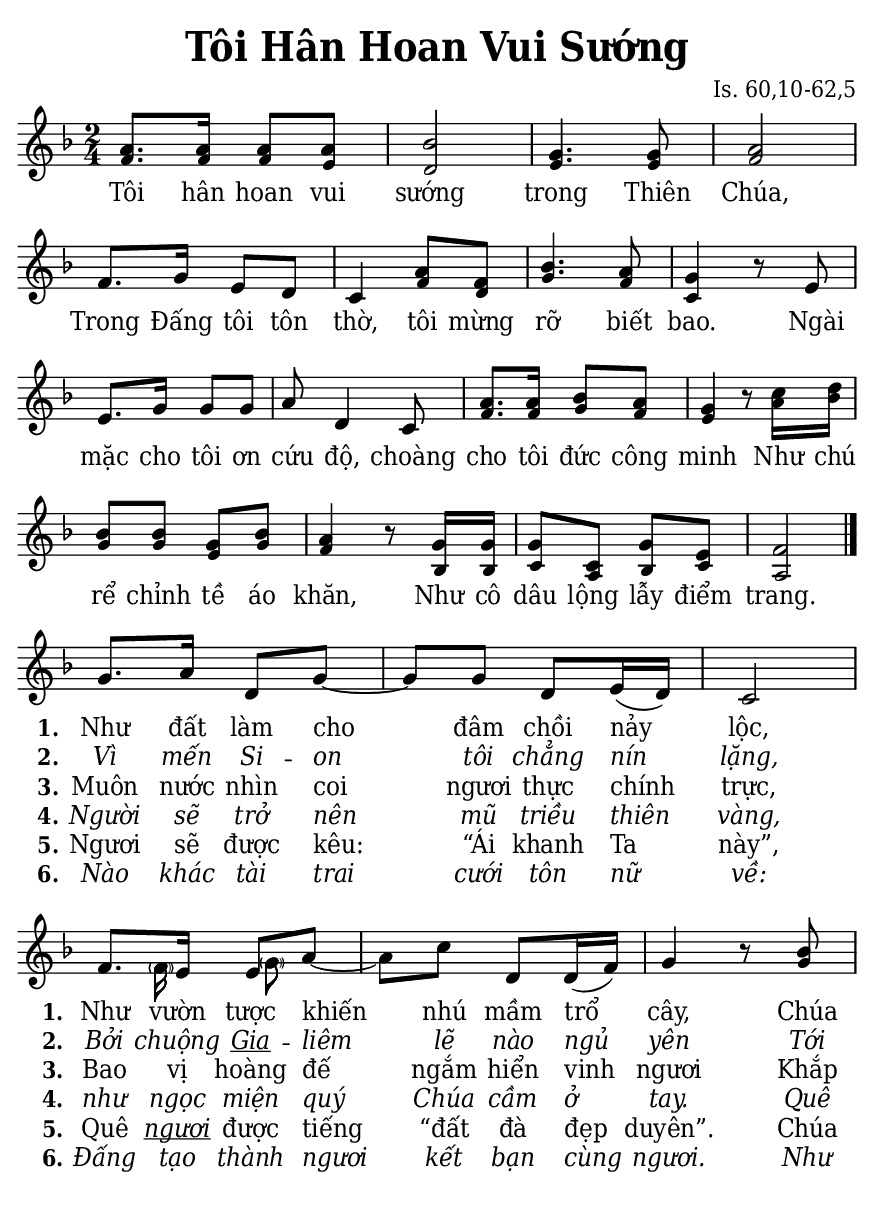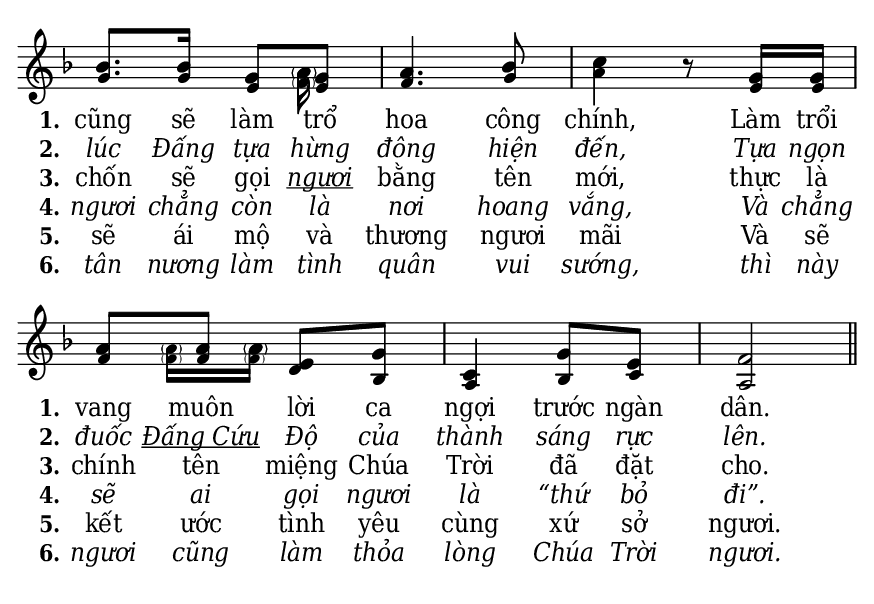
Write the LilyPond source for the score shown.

% Cài đặt chung\
\version "2.22.1"
\include "english.ly"

\header {
  title = \markup { \fontsize #1 "Tôi Hân Hoan Vui Sướng" }
  composer = "Is. 60,10-62,5"
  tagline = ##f
}

% Nhạc phiên khúc
nhacPhienKhucSop = \relative c'' {
  \autoPageBreaksOff
  a8. a16 a8 a |
  bf2 |
  g4. g8 |
  a2 |
  f8. g16 e8 d |
  c4 a'8 f |
  bf4. a8 |
  g4 r8 e |
  e8. g16 g8 g |
  a d,4 c8 |
  a'8. a16 bf8 a |
  g4 r8 c16 d |
  bf8 bf g bf |
  a4 r8 g16 g |
  g8 c, g' e |
  f2 \bar "|." \break
  
  g8. a16 d,8 g ~ |
  g g d e16 (d) |
  c2 |
  f8.
  <<
    {
      \voiceOne
      e16
    }
    \new Voice = "beSop" {
      \voiceTwo
      \stemDown
      \once \override NoteColumn.force-hshift = #-1.2
      \parenthesize
      f16
    }
  >>
  \oneVoice
  <<
    {
      \voiceOne
      e8
    }
    \new Voice = "beSop" {
      \voiceTwo
      \stemDown
      \once \override NoteColumn.force-hshift = #1.6
      \parenthesize
      g8
    }
  >>
  \oneVoice
  a ~ |
  a c d, d16 (f) |
  g4 r8 bf |
  
  \pageBreak
  
  bf8. bf16 g8
  <<
    {
      \voiceOne
      g8
    }
    \new Voice = "beSop" {
      \voiceTwo
      \stemDown
      \once \override NoteColumn.force-hshift = #-1.2
      \parenthesize
      a8
    }
  >>
  \oneVoice
  a4. bf8 |
  c4 r8 g16 g |
  a8
  <<
    {
      \voiceOne
      a8
    }
    \new Voice = "splitpart" {
      \voiceTwo
      \once \override NoteColumn.force-hshift = #-2.7
      \tweak font-size #-2
      \parenthesize
      a16
      \once \override NoteColumn.force-hshift = #0.5
      %\tweak font-size #-2
      \parenthesize
      a16
    }
  >>
  \oneVoice
  e8 g |
  c,4 g'8 e |
  f2 \bar "||"
}

nhacPhienKhucAlto = \relative c' {
  f8. f16 f8 e |
  d2 |
  e4. e8 |
  f2 |
  f8. g16 e8 d |
  c4 f8 d |
  g4. f8 |
  c4 r8 e |
  e8. g16 g8 g |
  a d,4 c8 |
  f8. f16 g8 f |
  e4 r8 a16 bf |
  g8 g e g |
  f4 r8 bf,16 bf |
  c8 a bf c |
  a2 |
  
  g'8. a16 d,8 g ~ |
  g g d e16 (d) |
  c2 |
  f8.
  <<
    {
      \voiceOne
      e16
    }
    \new Voice = "beSop" {
      \voiceTwo
      \stemDown
      \once \override NoteColumn.force-hshift = #-1.2
      \parenthesize
      f16
    }
  >>
  \oneVoice
  <<
    {
      \voiceOne
      e8
    }
    \new Voice = "beSop" {
      \voiceTwo
      \stemDown
      \once \override NoteColumn.force-hshift = #1.6
      \parenthesize
      g8
    }
  >>
  \oneVoice
  a ~ |
  a c d, d16 (f) |
  g4 r8 g |
  g8. g16 e8
  <<
    {
      \voiceOne
      e8
    }
    \new Voice = "beSop" {
      \voiceTwo
      \stemDown
      \once \override NoteColumn.force-hshift = #-1.2
      \parenthesize
      f8
    }
  >>
  \oneVoice
  f4. g8 |
  a4 r8 e16 e |
  f8
  <<
    {
      \voiceOne
      f8
    }
    \new Voice = "splitpart" {
      \voiceTwo
      \once \override Beam.transparent = ##t
      \once \override Stem.transparent = ##t
      \once \override NoteColumn.force-hshift = #-2.7
      \tweak font-size #-2
      \parenthesize
      f16
      \once \override Beam.transparent = ##t
      \once \override Stem.transparent = ##t
      \once \override NoteColumn.force-hshift = #0.5
      \tweak font-size #-2
      \parenthesize
      f16
    }
  >>
  \oneVoice
  d8 bf |
  a4 bf8 c |
  a2
}

% Lời phiên khúc
loiPhienKhucSop = \lyrics {
  %\set stanza = "ĐK:"
  Tôi hân hoan vui sướng trong Thiên Chúa,
  Trong Đấng tôi tôn thờ,
  tôi mừng rỡ biết bao.
  Ngài mặc cho tôi ơn cứu độ,
  choàng cho tôi đức công minh
  Như chú rể chỉnh tề áo khăn,
  Như cô dâu lộng lẫy điểm trang.
  <<
    {
      \set stanza = "1."
      Như đất làm cho đâm chồi nảy lộc,
      Như vườn tược khiến nhú mầm trổ cây,
      Chúa cũng sẽ làm trổ hoa công chính,
      Làm trổi vang muôn lời ca ngợi trước ngàn dân.
    }
    \new Lyrics {
	    \set associatedVoice = "beSop"
	    \set stanza = "2."
      \override Lyrics.LyricText.font-shape = #'italic
	    Vì mến Si -- on tôi chẳng nín lặng,
	    Bởi chuộng \markup { \italic \underline "Gia" }
	    -- liêm lẽ nào ngủ yên
	    Tới lúc Đấng tựa hừng đông hiện đến,
	    Tựa ngọn đuốc \markup { \italic \underline "Đấng Cứu" } Độ
	    của thành sáng rực lên.
    }
    \new Lyrics {
	    \set associatedVoice = "beSop"
	    \set stanza = "3."
	    Muôn nước nhìn coi ngươi thực chính trực,
	    Bao vị hoàng đế ngắm hiển vinh ngươi
	    Khắp chốn sẽ gọi
	    \markup { \italic \underline "ngươi" } bằng tên mới,
	    thực là chính tên miệng Chúa Trời đã đặt cho.
    }
    \new Lyrics {
	    \set associatedVoice = "beSop"
	    \set stanza = "4."
      \override Lyrics.LyricText.font-shape = #'italic
	    Người sẽ trở nên mũ triều thiên vàng,
	    như ngọc miện quý Chúa cầm ở tay.
	    Quê ngươi chẳng còn là nơi hoang vắng,
	    Và chẳng sẽ ai gọi ngươi là “thứ bỏ đi”.
    }
    \new Lyrics {
	    \set associatedVoice = "beSop"
	    \set stanza = "5."
	    Ngươi sẽ được kêu: “Ái khanh Ta này”,
	    Quê \markup { \italic \underline "ngươi" }
	    được tiếng “đất đà đẹp duyên”.
	    Chúa sẽ ái mộ và thương ngươi mãi
	    Và sẽ kết ước tình yêu cùng xứ sở ngươi.
    }
    \new Lyrics {
	    \set associatedVoice = "beSop"
	    \set stanza = "6."
      \override Lyrics.LyricText.font-shape = #'italic
	    Nào khác tài trai cưới tôn nữ về:
	    Đấng tạo thành ngươi kết bạn cùng ngươi.
	    Như tân nương làm tình quân vui sướng,
	    thì này ngươi cũng làm thỏa lòng Chúa Trời ngươi.
    }
  >>
}

% Dàn trang
\paper {
  #(set-paper-size "a5")
  top-margin = 3\mm
  bottom-margin = 3\mm
  left-margin = 3\mm
  right-margin = 3\mm
  indent = #0
  #(define fonts
	 (make-pango-font-tree "Deja Vu Serif Condensed"
	 		       "Deja Vu Serif Condensed"
			       "Deja Vu Serif Condensed"
			       (/ 20 20)))
  print-page-number = ##f
  ragged-bottom = ##t
  system-system-spacing = #'((basic-distance . 0.1) (padding . 3))
}

TongNhip = {
  \key f \major \time 2/4
  \set Timing.beamExceptions = #'()
  \set Timing.baseMoment = #(ly:make-moment 1/4)
}

% mã nguồn cho những chức năng chưa hỗ trợ trong phiên bản lilypond hiện tại
% cung cấp bởi cộng đồng lilypond khi gửi email đến lilypond-user@gnu.org
% Đổi kích thước nốt cho bè phụ
notBePhu =
#(define-music-function (font-size music) (number? ly:music?)
   (for-some-music
     (lambda (m)
       (if (music-is-of-type? m 'rhythmic-event)
           (begin
             (set! (ly:music-property m 'tweaks)
                   (cons `(font-size . ,font-size)
                         (ly:music-property m 'tweaks)))
             #t)
           #f))
     music)
   music)

% in số phiên khúc trên mỗi dòng
#(define (add-grob-definition grob-name grob-entry)
    (set! all-grob-descriptions
          (cons ((@@ (lily) completize-grob-entry)
                 (cons grob-name grob-entry))
                all-grob-descriptions)))

#(add-grob-definition
   'StanzaNumberSpanner
   `((direction . ,LEFT)
     (font-series . bold)
     (padding . 1)
     (side-axis . ,X)
     (stencil . ,ly:text-interface::print)
     (X-offset . ,ly:side-position-interface::x-aligned-side)
     (Y-extent . ,grob::always-Y-extent-from-stencil)
     (meta . ((class . Spanner)
              (interfaces . (font-interface
                             side-position-interface
                             stanza-number-interface
                             text-interface))))))

\layout {
   \context {
     \Global
     \grobdescriptions #all-grob-descriptions
   }
   \context {
     \Score
     \remove Stanza_number_align_engraver
     \consists
       #(lambda (context)
          (let ((texts '())
                (syllables '()))
            (make-engraver
             (acknowledgers
              ((stanza-number-interface engraver grob source-engraver)
                 (set! texts (cons grob texts)))
              ((lyric-syllable-interface engraver grob source-engraver)
                 (set! syllables (cons grob syllables))))
             ((stop-translation-timestep engraver)
                (for-each
                 (lambda (text)
                   (for-each
                    (lambda (syllable)
                      (ly:pointer-group-interface::add-grob text
'side-support-elements syllable))
                    syllables))
                 texts)
                (set! syllables '())))))
   }
   \context {
     \Lyrics
     \remove Stanza_number_engraver
     \consists
       #(lambda (context)
          (let ((text #f)
                (last-stanza #f))
            (make-engraver
             ((process-music engraver)
                (let ((stanza (ly:context-property context 'stanza #f)))
                  (if (and stanza (not (equal? stanza last-stanza)))
                      (let ((column (ly:context-property context
'currentCommandColumn)))
                        (set! last-stanza stanza)
                        (if text
                            (ly:spanner-set-bound! text RIGHT column))

                        (set! text (ly:engraver-make-grob engraver
'StanzaNumberSpanner '()))
                        (ly:grob-set-property! text 'text stanza)
                        (ly:spanner-set-bound! text LEFT column)))))
             ((finalize engraver)
                (if text
                    (let ((column (ly:context-property context
'currentCommandColumn)))
                      (ly:spanner-set-bound! text RIGHT column)))))))
     \override StanzaNumberSpanner.horizon-padding = 10000
   }
}
% kết thúc mã nguồn

\score {
  \new ChoirStaff <<
    \new Staff \with {
        \consists "Merge_rests_engraver"
        printPartCombineTexts = ##f
      }
      <<
      \new Voice \TongNhip \partCombine 
        \nhacPhienKhucSop
        \notBePhu -1 { \nhacPhienKhucAlto }
      \new NullVoice = beSop \nhacPhienKhucSop
      \new Lyrics \lyricsto beSop \loiPhienKhucSop
      >>
  >>
  \layout {
    \override Lyrics.LyricSpace.minimum-distance = #1
    \override Score.BarNumber.break-visibility = ##(#f #f #f)
    \override Score.SpacingSpanner.uniform-stretching = ##t
  } 
}
